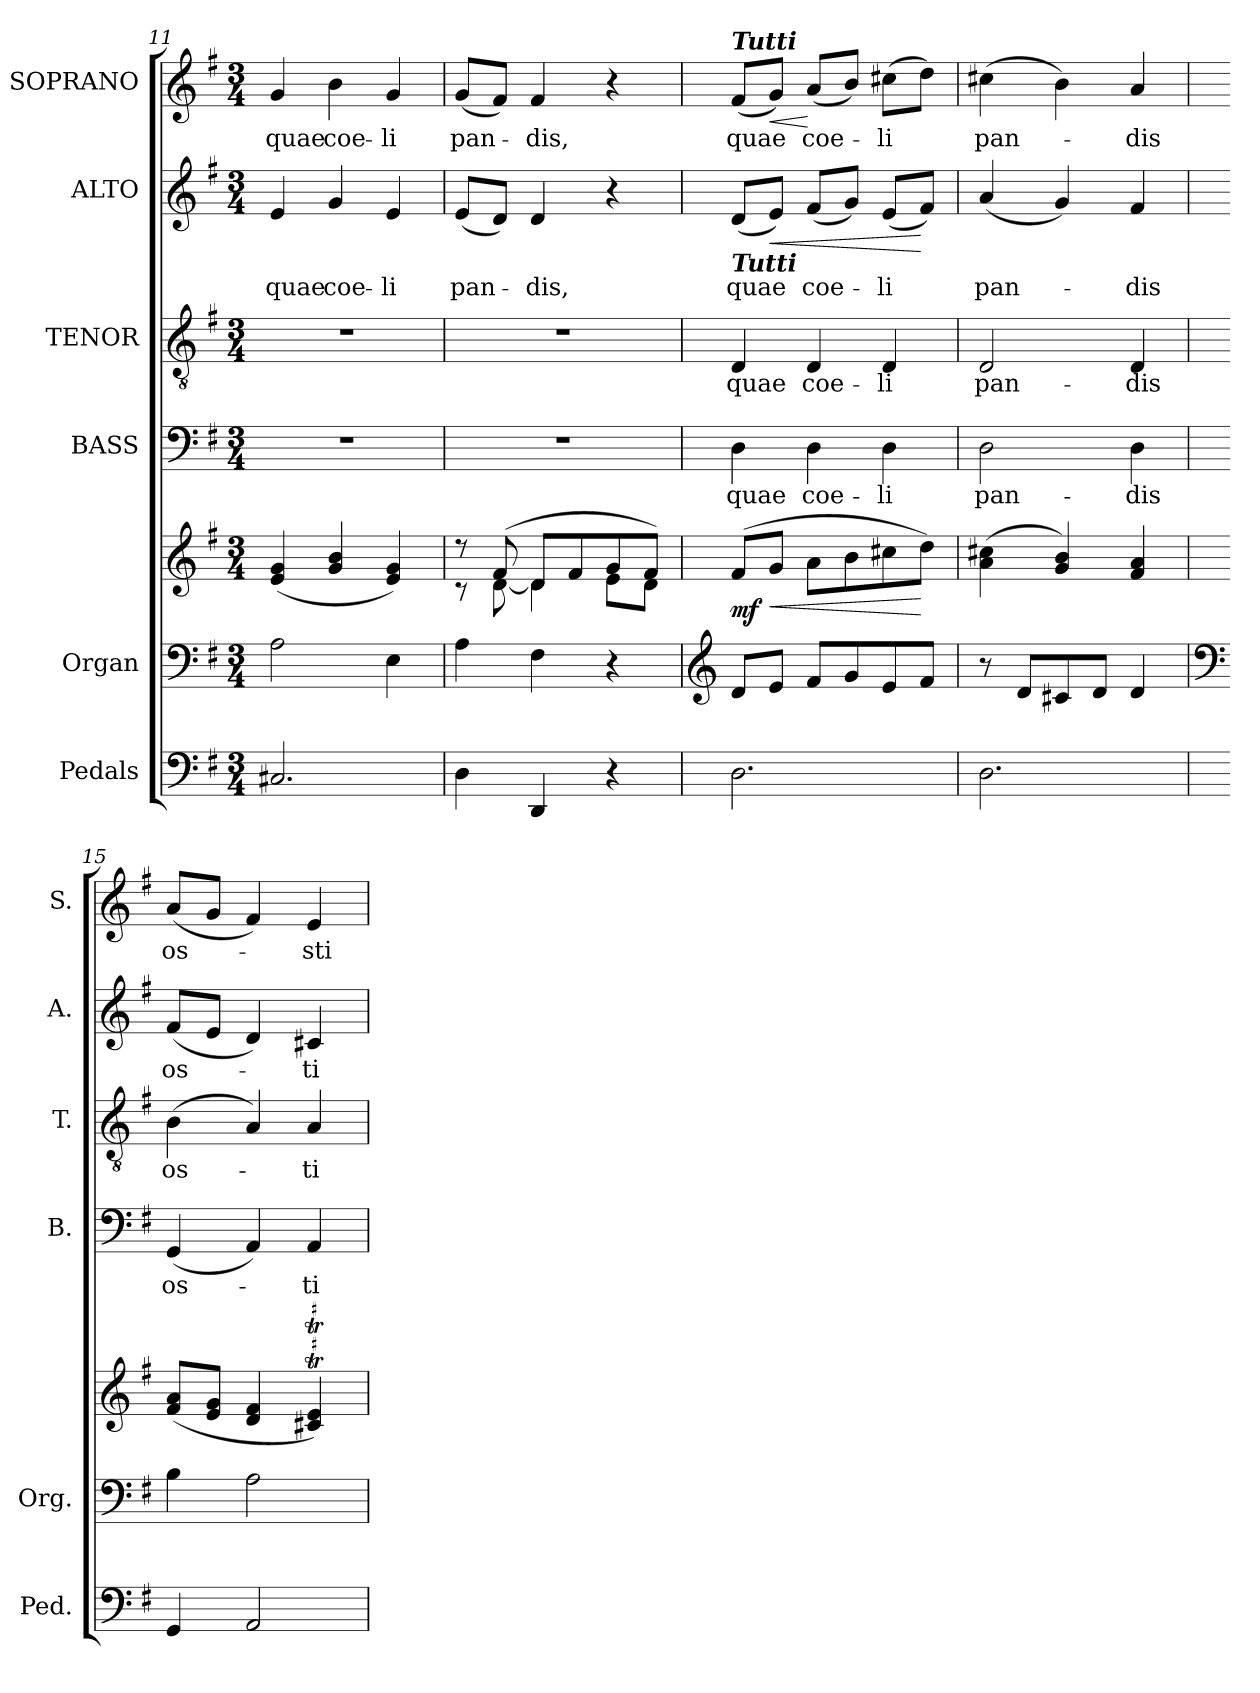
**kern	**kern	**kern	**dynam	**kern	**text	**kern	**text	**kern	**text	**dynam	**kern	**text	**dynam
*part6	*part5	*part5	*part5	*part4	*part4	*part3	*part3	*part2	*part2	*part2	*part1	*part1	*part1
*staff7	*staff6	*staff5	*staff5/6	*staff4	*staff4	*staff3	*staff3	*staff2	*staff2	*staff2	*staff1	*staff1	*staff1
*I"Pedals	*I"Organ	*	*	*I"BASS	*	*I"TENOR	*	*I"ALTO	*	*	*I"SOPRANO	*	*
*I'Ped.	*I'Org.	*	*	*I'B.	*	*I'T.	*	*I'A.	*	*	*I'S.	*	*
*clefF4	*clefF4	*clefG2	*	*clefF4	*	*clefGv2	*	*clefG2	*	*	*clefG2	*	*
*	*	*	*	*	*	*ITrd7c12	*	*	*	*	*	*	*
*k[f#]	*k[f#]	*k[f#]	*	*k[f#]	*	*k[f#]	*	*k[f#]	*	*	*k[f#]	*	*
*G:	*G:	*G:	*	*G:	*	*G:	*	*G:	*	*	*G:	*	*
*M3/4	*M3/4	*M3/4	*	*M3/4	*	*M3/4	*	*M3/4	*	*	*M3/4	*	*
=11	=11	=11	=11	=11	=11	=11	=11	=11	=11	=11	=11	=11	=11
!	!	!	!	!LO:N:vis=1	!	!LO:N:vis=1	!	!	!	!	!	!	!
!	!	!	!	!	!	!	!	!	!LO:LY:b:color=#000000	!	!	!	!
!	!	!	!	!	!	!	!	!	!	!	!	!LO:LY:b:color=#000000	!
2.C#Xi/	2Ai\	(4ei/ 4gi	.	2.r	.	2.r	.	4ei/	quae	.	4gi/	quae	.
!	!	!	!	!	!	!	!	!	!LO:LY:b:color=#000000	!	!	!	!
!	!	!	!	!	!	!	!	!	!	!	!	!LO:LY:b:color=#000000	!
.	.	4gi/ 4bi	.	.	.	.	.	4gi/	coe-	.	4bi\	coe-	.
!	!	!	!	!	!	!	!	!	!LO:LY:b:color=#000000	!	!	!	!
!	!	!	!	!	!	!	!	!	!	!	!	!LO:LY:b:color=#000000	!
.	4Ei\	4ei/ 4gi)	.	.	.	.	.	4ei/	-li	.	4gi/	-li	.
=12	=12	=12	=12	=12	=12	=12	=12	=12	=12	=12	=12	=12	=12
*	*	*^	*	*	*	*	*	*	*	*	*	*	*
!	!	!	!	!	!LO:N:vis=1	!	!LO:N:vis=1	!	!	!	!	!	!	!
!	!	!	!	!	!	!	!	!	!	!LO:LY:b:color=#000000	!	!	!	!
!	!	!	!	!	!	!	!	!	!	!	!	!	!LO:LY:b:color=#000000	!
4Di\	4Ai\	8r	8r	.	2.r	.	2.r	.	(8ei/L	pan-	.	(8gi/L	pan-	.
.	.	(8f#i/	[8di\	.	.	.	.	.	8di/J)	.	.	8f#i/J)	.	.
!	!	!	!	!	!	!	!	!	!	!LO:LY:b:color=#000000	!	!	!	!
!	!	!	!	!	!	!	!	!	!	!	!	!	!LO:LY:b:color=#000000	!
4DDi/	4F#i\	8di/L]	4di\	.	.	.	.	.	4di/	-dis,	.	4f#i/	-dis,	.
.	.	8f#i/	.	.	.	.	.	.	.	.	.	.	.	.
4r	4r	8gi/	8ei\L	.	.	.	.	.	4r	.	.	4r	.	.
.	.	8f#i/J)	8di\J	.	.	.	.	.	.	.	.	.	.	.
*	*	*v	*v	*	*	*	*	*	*	*	*	*	*	*
=13	=13	=13	=13	=13	=13	=13	=13	=13	=13	=13	=13	=13	=13
*	*clefG2	*	*	*	*	*	*	*	*	*	*	*	*
*	*	*^	*	*	*	*	*	*	*	*	*	*	*
!	!	!	!	!	!	!LO:LY:b:color=#000000	!	!	!	!	!	!	!	!
*	*	*v	*v	*	*	*	*	*	*	*	*	*	*	*
*	*	*^	*	*	*	*	*	*	*	*	*	*	*
!	!	!	!	!	!	!	!	!LO:LY:b:color=#000000	!	!	!	!	!	!
*	*	*v	*v	*	*	*	*	*	*	*	*	*	*	*
*	*	*^	*	*	*	*	*	*	*	*	*	*	*
!	!	!	!	!	!	!	!	!	!	!LO:LY:b:color=#000000	!	!	!	!
*	*	*v	*v	*	*	*	*	*	*	*	*	*	*	*
*	*	*^	*	*	*	*	*	*	*	*	*	*	*
!	!	!	!	!	!	!	!	!	!	!	!	!LO:TX:a:Bi:t=Tutti	!	!
!	!	!	!	!	!	!	!	!	!LO:TX:b:Bi:t=Tutti	!	!	!	!	!
!	!	!	!	!	!	!	!	!	!	!	!	!	!LO:LY:b:color=#000000	!
*	*	*v	*v	*	*	*	*	*	*	*	*	*	*	*
2.Di\	8di/L	(8f#i/L	mf	4Di\	quae	4DDi/	quae	(8di/L	quae	.	(8f#i/L	quae	.
!	!	!	!LO:HP:b	!	!	!	!	!	!	!LO:HP:b	!	!	!LO:HP:b
.	8ei/J	8gi/J	<	.	.	.	.	8ei/J)	.	<	8gi/J)	.	<
!	!	!	!	!	!LO:LY:b:color=#000000	!	!	!	!	!	!	!	!
!	!	!	!	!	!	!	!LO:LY:b:color=#000000	!	!	!	!	!	!
!	!	!	!	!	!	!	!	!	!LO:LY:b:color=#000000	!	!	!	!
!	!	!	!	!	!	!	!	!	!	!	!	!LO:LY:b:color=#000000	!
.	8f#i/L	8ai\L	.	4Di\	coe-	4DDi/	coe-	(8f#i/L	coe-	.	(8ai/L	coe-	[
.	8gi/	8bi\	.	.	.	.	.	8gi/J)	.	.	8bi/J)	.	.
!	!	!	!	!	!LO:LY:b:color=#000000	!	!	!	!	!	!	!	!
!	!	!	!	!	!	!	!LO:LY:b:color=#000000	!	!	!	!	!	!
!	!	!	!	!	!	!	!	!	!LO:LY:b:color=#000000	!	!	!	!
!	!	!	!	!	!	!	!	!	!	!	!	!LO:LY:b:color=#000000	!
.	8ei/	8cc#Xi\	.	4Di\	-li	4DDi/	-li	(8ei/L	-li	.	(8cc#Xi\L	-li	.
.	8f#i/J	8ddi\J)	[	.	.	.	.	8f#i/J)	.	[	8ddi\J)	.	.
=14	=14	=14	=14	=14	=14	=14	=14	=14	=14	=14	=14	=14	=14
!	!	!	!	!	!LO:LY:b:color=#000000	!	!	!	!	!	!	!	!
!	!	!	!	!	!	!	!LO:LY:b:color=#000000	!	!	!	!	!	!
!	!	!	!	!	!	!	!	!	!LO:LY:b:color=#000000	!	!	!	!
!	!	!	!	!	!	!	!	!	!	!	!	!LO:LY:b:color=#000000	!
2.Di\	8r	(4ai\ 4cc#Xi	.	2Di\	pan-	2DDi/	pan-	(4ai/	pan-	.	(4cc#Xi\	pan-	.
.	8di/L	.	.	.	.	.	.	.	.	.	.	.	.
.	8c#Xi/	4gi/ 4bi)	.	.	.	.	.	4gi/)	.	.	4bi\)	.	.
.	8di/J	.	.	.	.	.	.	.	.	.	.	.	.
!	!	!	!	!	!LO:LY:b:color=#000000	!	!	!	!	!	!	!	!
!	!	!	!	!	!	!	!LO:LY:b:color=#000000	!	!	!	!	!	!
!	!	!	!	!	!	!	!	!	!LO:LY:b:color=#000000	!	!	!	!
!	!	!	!	!	!	!	!	!	!	!	!	!LO:LY:b:color=#000000	!
.	4di/	4f#i/ 4ai	.	4Di\	-dis	4DDi/	-dis	4f#i/	-dis	.	4ai/	-dis	.
=15	=15	=15	=15	=15	=15	=15	=15	=15	=15	=15	=15	=15	=15
*	*clefF4	*	*	*	*	*	*	*	*	*	*	*	*
!	!	!	!	!	!LO:LY:b:color=#000000	!	!	!	!	!	!	!	!
!	!	!	!	!	!	!	!LO:LY:b:color=#000000	!	!	!	!	!	!
!	!	!	!	!	!	!	!	!	!LO:LY:b:color=#000000	!	!	!	!
!	!	!	!	!	!	!	!	!	!	!	!	!LO:LY:b:color=#000000	!
4GGi/	4Bi\	(8f#i/ 8aiL	.	(4GGi/	os-	(4BBi\	os-	(8f#i/L	os-	.	(8ai/L	os-	.
.	.	8ei/ 8giJ	.	.	.	.	.	8ei/J	.	.	8gi/J	.	.
2AAi/	2Ai\	4di/ 4f#i	.	4AAi/)	.	4AAi/)	.	4di/)	.	.	4f#i/)	.	.
!	!	!	!	!	!LO:LY:b:color=#000000	!	!	!	!	!	!	!	!
!	!	!	!	!	!	!	!LO:LY:b:color=#000000	!	!	!	!	!	!
!	!	!	!	!	!	!	!	!	!LO:LY:b:color=#000000	!	!	!	!
!	!	!	!	!	!	!	!	!	!	!	!	!LO:LY:b:color=#000000	!
.	.	4c#Xi/T 4eiT)	.	4AAi/	-ti-	4AAi/	-ti-	4c#Xi/	-ti-	.	4ei/	-sti-	.
=	=	=	=	=	=	=	=	=	=	=	=	=	=
*-	*-	*-	*-	*-	*-	*-	*-	*-	*-	*-	*-	*-	*-
